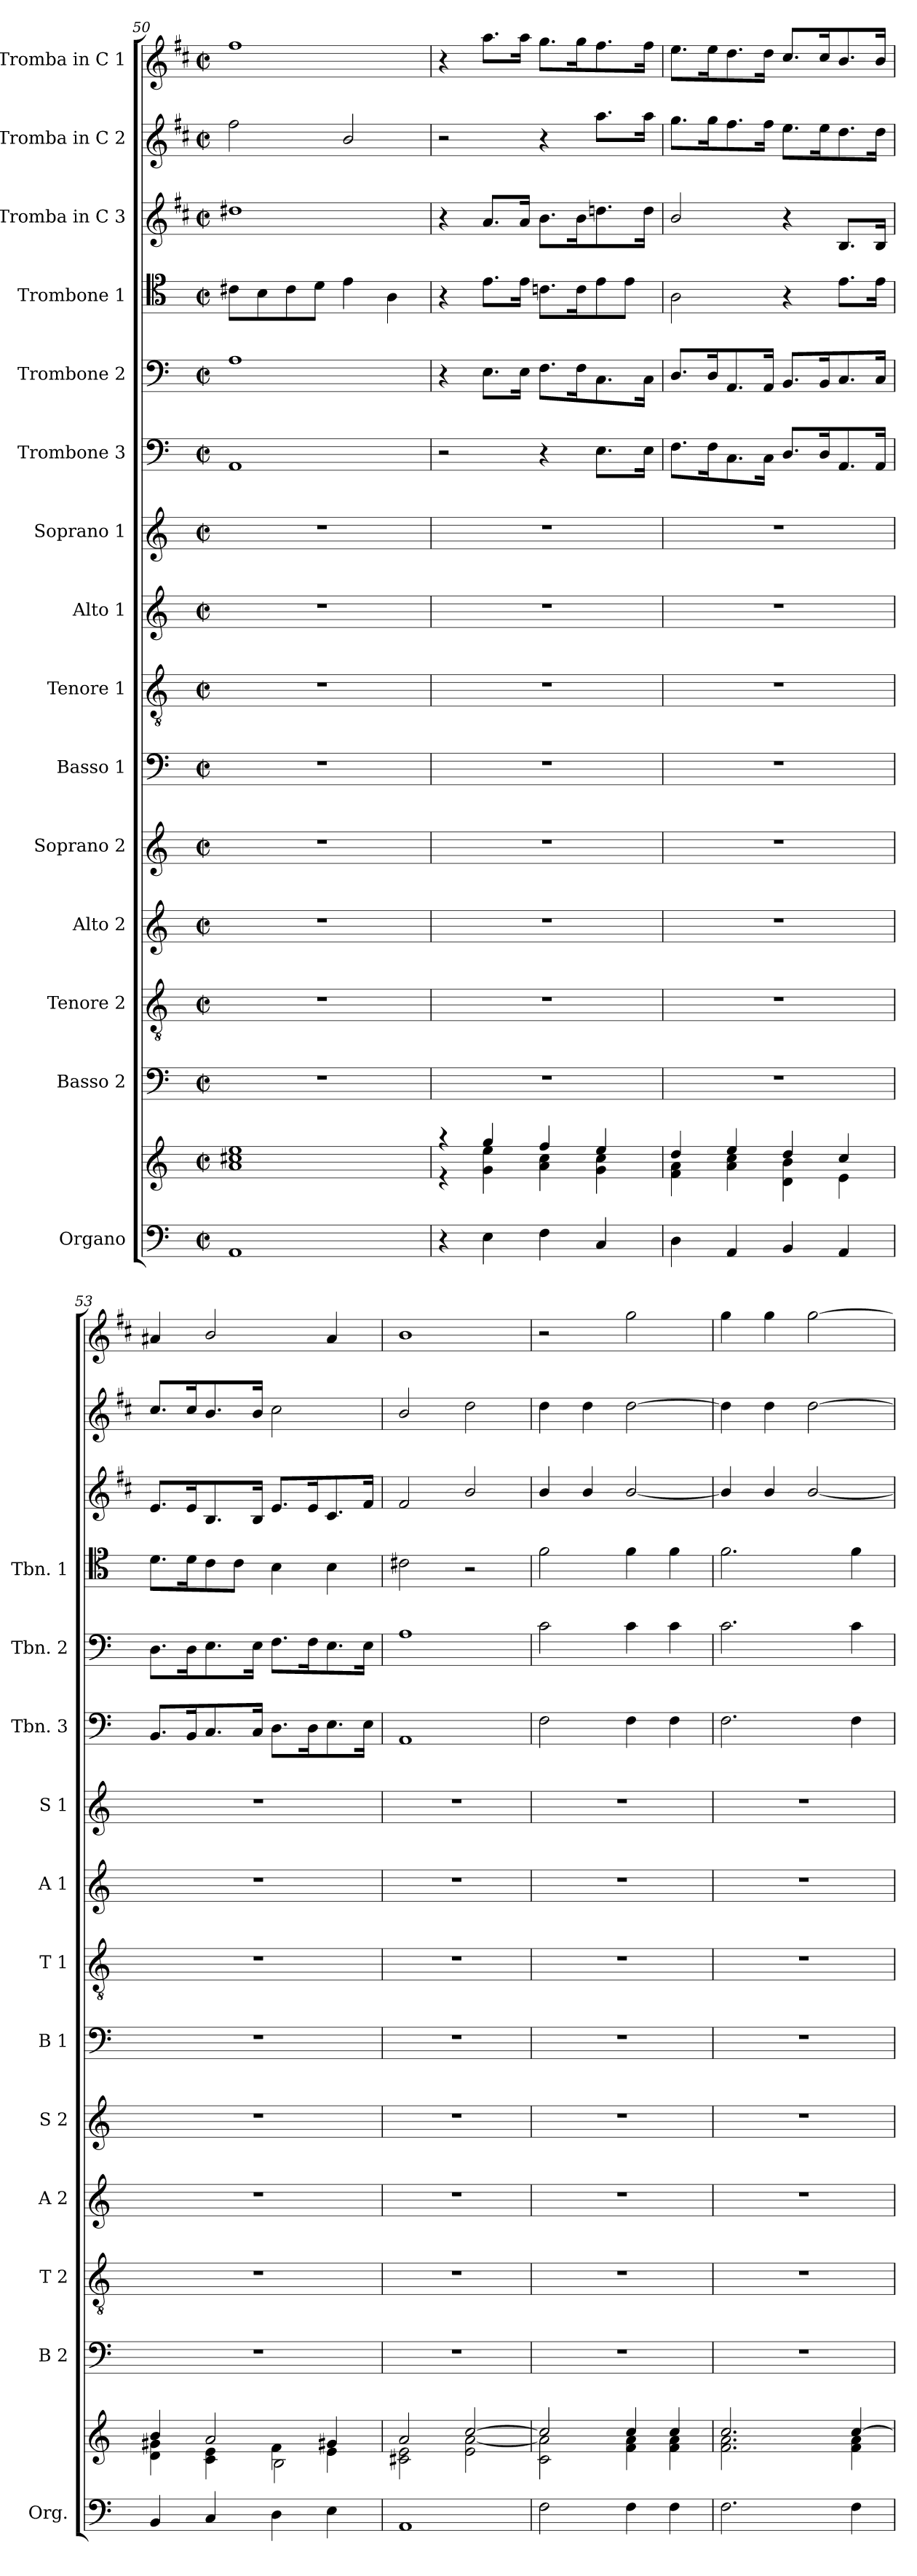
**kern	**kern	**kern	**kern	**kern	**kern	**kern	**kern	**kern	**kern	**kern	**kern	**kern	**kern	**kern	**kern
*part15	*part15	*part14	*part13	*part12	*part11	*part10	*part9	*part8	*part7	*part6	*part5	*part4	*part3	*part2	*part1
*staff16	*staff15	*staff14	*staff13	*staff12	*staff11	*staff10	*staff9	*staff8	*staff7	*staff6	*staff5	*staff4	*staff3	*staff2	*staff1
*I"Organo	*	*I"Basso 2	*I"Tenore 2	*I"Alto 2	*I"Soprano 2	*I"Basso 1	*I"Tenore 1	*I"Alto 1	*I"Soprano 1	*I"Trombone 3	*I"Trombone 2	*I"Trombone 1	*I"Tromba in C 3	*I"Tromba in C 2	*I"Tromba in C 1
*I'Org.	*	*I'B 2	*I'T 2	*I'A 2	*I'S 2	*I'B 1	*I'T 1	*I'A 1	*I'S 1	*I'Tbn. 3	*I'Tbn. 2	*I'Tbn. 1	*	*	*
*clefF4	*clefG2	*clefF4	*clefGv2	*clefG2	*clefG2	*clefF4	*clefGv2	*clefG2	*clefG2	*clefF4	*clefF4	*clefC4	*clefG2	*clefG2	*clefG2
*	*	*	*	*	*	*	*	*	*	*	*	*	*ITrd1c2	*ITrd1c2	*ITrd1c2
*k[]	*k[]	*k[]	*k[]	*k[]	*k[]	*k[]	*k[]	*k[]	*k[]	*k[]	*k[]	*k[]	*k[]	*k[]	*k[]
*a:	*a:	*a:	*a:	*a:	*a:	*a:	*a:	*a:	*a:	*a:	*a:	*a:	*a:	*a:	*a:
*M2/2	*M2/2	*M2/2	*M2/2	*M2/2	*M2/2	*M2/2	*M2/2	*M2/2	*M2/2	*M2/2	*M2/2	*M2/2	*M2/2	*M2/2	*M2/2
*met(c|)	*met(c|)	*met(c|)	*met(c|)	*met(c|)	*met(c|)	*met(c|)	*met(c|)	*met(c|)	*met(c|)	*met(c|)	*met(c|)	*met(c|)	*met(c|)	*met(c|)	*met(c|)
=50	=50	=50	=50	=50	=50	=50	=50	=50	=50	=50	=50	=50	=50	=50	=50
*	*^	*	*	*	*	*	*	*	*	*	*	*	*	*	*
1AA	1ee	1a 1cc#X	1r	1r	1r	1r	1r	1r	1r	1r	1AA	1A	8c#X\L	1cc#X	2ee\	1ee
.	.	.	.	.	.	.	.	.	.	.	.	.	8B\	.	.	.
.	.	.	.	.	.	.	.	.	.	.	.	.	8c#\	.	.	.
.	.	.	.	.	.	.	.	.	.	.	.	.	8d\J	.	.	.
.	.	.	.	.	.	.	.	.	.	.	.	.	4e\	.	2a/	.
.	.	.	.	.	.	.	.	.	.	.	.	.	4A\	.	.	.
=51	=51	=51	=51	=51	=51	=51	=51	=51	=51	=51	=51	=51	=51	=51	=51	=51
4r	4r	4r	1r	1r	1r	1r	1r	1r	1r	1r	2r	4r	4r	4r	2r	4r
4E\	4gg/	4g\ 4ee\	.	.	.	.	.	.	.	.	.	8.E\L	8.e\L	8.g/L	.	8.gg\L
.	.	.	.	.	.	.	.	.	.	.	.	16E\Jk	16e\Jk	16g/Jk	.	16gg\Jk
4F\	4ff/	4a\ 4cc\	.	.	.	.	.	.	.	.	4r	8.F\L	8.cn\L	8.a\L	4r	8.ff\L
.	.	.	.	.	.	.	.	.	.	.	.	16F\k	16c\k	16a\k	.	16ff\k
4C/	4ee/	4g\ 4cc\	.	.	.	.	.	.	.	.	8.E\L	8.C\	8e\	8.ccn\	8.gg\L	8.ee\
.	.	.	.	.	.	.	.	.	.	.	.	.	8e\J	.	.	.
.	.	.	.	.	.	.	.	.	.	.	16E\Jk	16C\Jk	.	16cc\Jk	16gg\Jk	16ee\Jk
=52	=52	=52	=52	=52	=52	=52	=52	=52	=52	=52	=52	=52	=52	=52	=52	=52
4D\	4dd/	4f\ 4a\	1r	1r	1r	1r	1r	1r	1r	1r	8.F\L	8.D/L	2A\	2a/	8.ff\L	8.dd\L
.	.	.	.	.	.	.	.	.	.	.	16F\k	16D/k	.	.	16ff\k	16dd\k
4AA/	4ee/	4a\ 4cc\	.	.	.	.	.	.	.	.	8.C\	8.AA/	.	.	8.ee\	8.cc\
.	.	.	.	.	.	.	.	.	.	.	16C\Jk	16AA/Jk	.	.	16ee\Jk	16cc\Jk
4BB/	4dd/	4d\ 4b\	.	.	.	.	.	.	.	.	8.D/L	8.BB/L	4r	4r	8.dd\L	8.b/L
.	.	.	.	.	.	.	.	.	.	.	16D/k	16BB/k	.	.	16dd\k	16b/k
4AA/	4cc/	4e\	.	.	.	.	.	.	.	.	8.AA/	8.C/	8.e\L	8.A/L	8.cc\	8.a/
.	.	.	.	.	.	.	.	.	.	.	16AA/Jk	16C/Jk	16e\Jk	16A/Jk	16cc\Jk	16a/Jk
=53	=53	=53	=53	=53	=53	=53	=53	=53	=53	=53	=53	=53	=53	=53	=53	=53
*	*	*^	*	*	*	*	*	*	*	*	*	*	*	*	*	*
4BB/	4b/	4d\ 4g#X\	2ryy	1r	1r	1r	1r	1r	1r	1r	1r	8.BB/L	8.D\L	8.d\L	8.d/L	8.b/L	4g#X/
.	.	.	.	.	.	.	.	.	.	.	.	16BB/k	16D\k	16d\k	16d/k	16b/k	.
4C/	2a/	4c\ 4e\	.	.	.	.	.	.	.	.	.	8.C/	8.E\	8c\	8.A/	8.a/	2a/
.	.	.	.	.	.	.	.	.	.	.	.	.	.	8c\J	.	.	.
.	.	.	.	.	.	.	.	.	.	.	.	16C/Jk	16E\Jk	.	16A/Jk	16a/Jk	.
4D\	.	4f\	2B\	.	.	.	.	.	.	.	.	8.D\L	8.F\L	4B\	8.d/L	2b\	.
.	.	.	.	.	.	.	.	.	.	.	.	16D\k	16F\k	.	16d/k	.	.
4E\	4g#X/	4e\	.	.	.	.	.	.	.	.	.	8.E\	8.E\	4B\	8.B/	.	4g#/
.	.	.	.	.	.	.	.	.	.	.	.	16E\Jk	16E\Jk	.	16e/Jk	.	.
*	*	*v	*v	*	*	*	*	*	*	*	*	*	*	*	*	*	*
=54	=54	=54	=54	=54	=54	=54	=54	=54	=54	=54	=54	=54	=54	=54	=54	=54
1AA	2a/	2c#X\ 2e\	1r	1r	1r	1r	1r	1r	1r	1r	1AA	1A	2c#X\	2e/	2a/	1a
.	[>2cc/	2e\ [<2a\	.	.	.	.	.	.	.	.	.	.	2r	2a/	2cc\	.
!!LO:PB:g=z
=55	=55	=55	=55	=55	=55	=55	=55	=55	=55	=55	=55	=55	=55	=55	=55	=55
2F\	2cc/]	2c\ 2a\]	1r	1r	1r	1r	1r	1r	1r	1r	2F\	2c\	2f\	4a/	4cc\	2r
.	.	.	.	.	.	.	.	.	.	.	.	.	.	4a/	4cc\	.
4F\	4cc/	4f\ 4a\	.	.	.	.	.	.	.	.	4F\	4c\	4f\	[2a/	[2cc\	2ff\
4F\	4cc/	4f\ 4a\	.	.	.	.	.	.	.	.	4F\	4c\	4f\	.	.	.
=56	=56	=56	=56	=56	=56	=56	=56	=56	=56	=56	=56	=56	=56	=56	=56	=56
2.F\	2.cc/	2.f\ 2.a\	1r	1r	1r	1r	1r	1r	1r	1r	2.F\	2.c\	2.f\	4a/]	4cc\]	4ff\
.	.	.	.	.	.	.	.	.	.	.	.	.	.	4a/	4cc\	4ff\
.	.	.	.	.	.	.	.	.	.	.	.	.	.	[2a/	[2cc\	[2ff\
4F\	[>4cc/	4f\ 4a\	.	.	.	.	.	.	.	.	4F\	4c\	4f\	.	.	.
*	*v	*v	*	*	*	*	*	*	*	*	*	*	*	*	*	*
=	=	=	=	=	=	=	=	=	=	=	=	=	=	=	=
*-	*-	*-	*-	*-	*-	*-	*-	*-	*-	*-	*-	*-	*-	*-	*-
